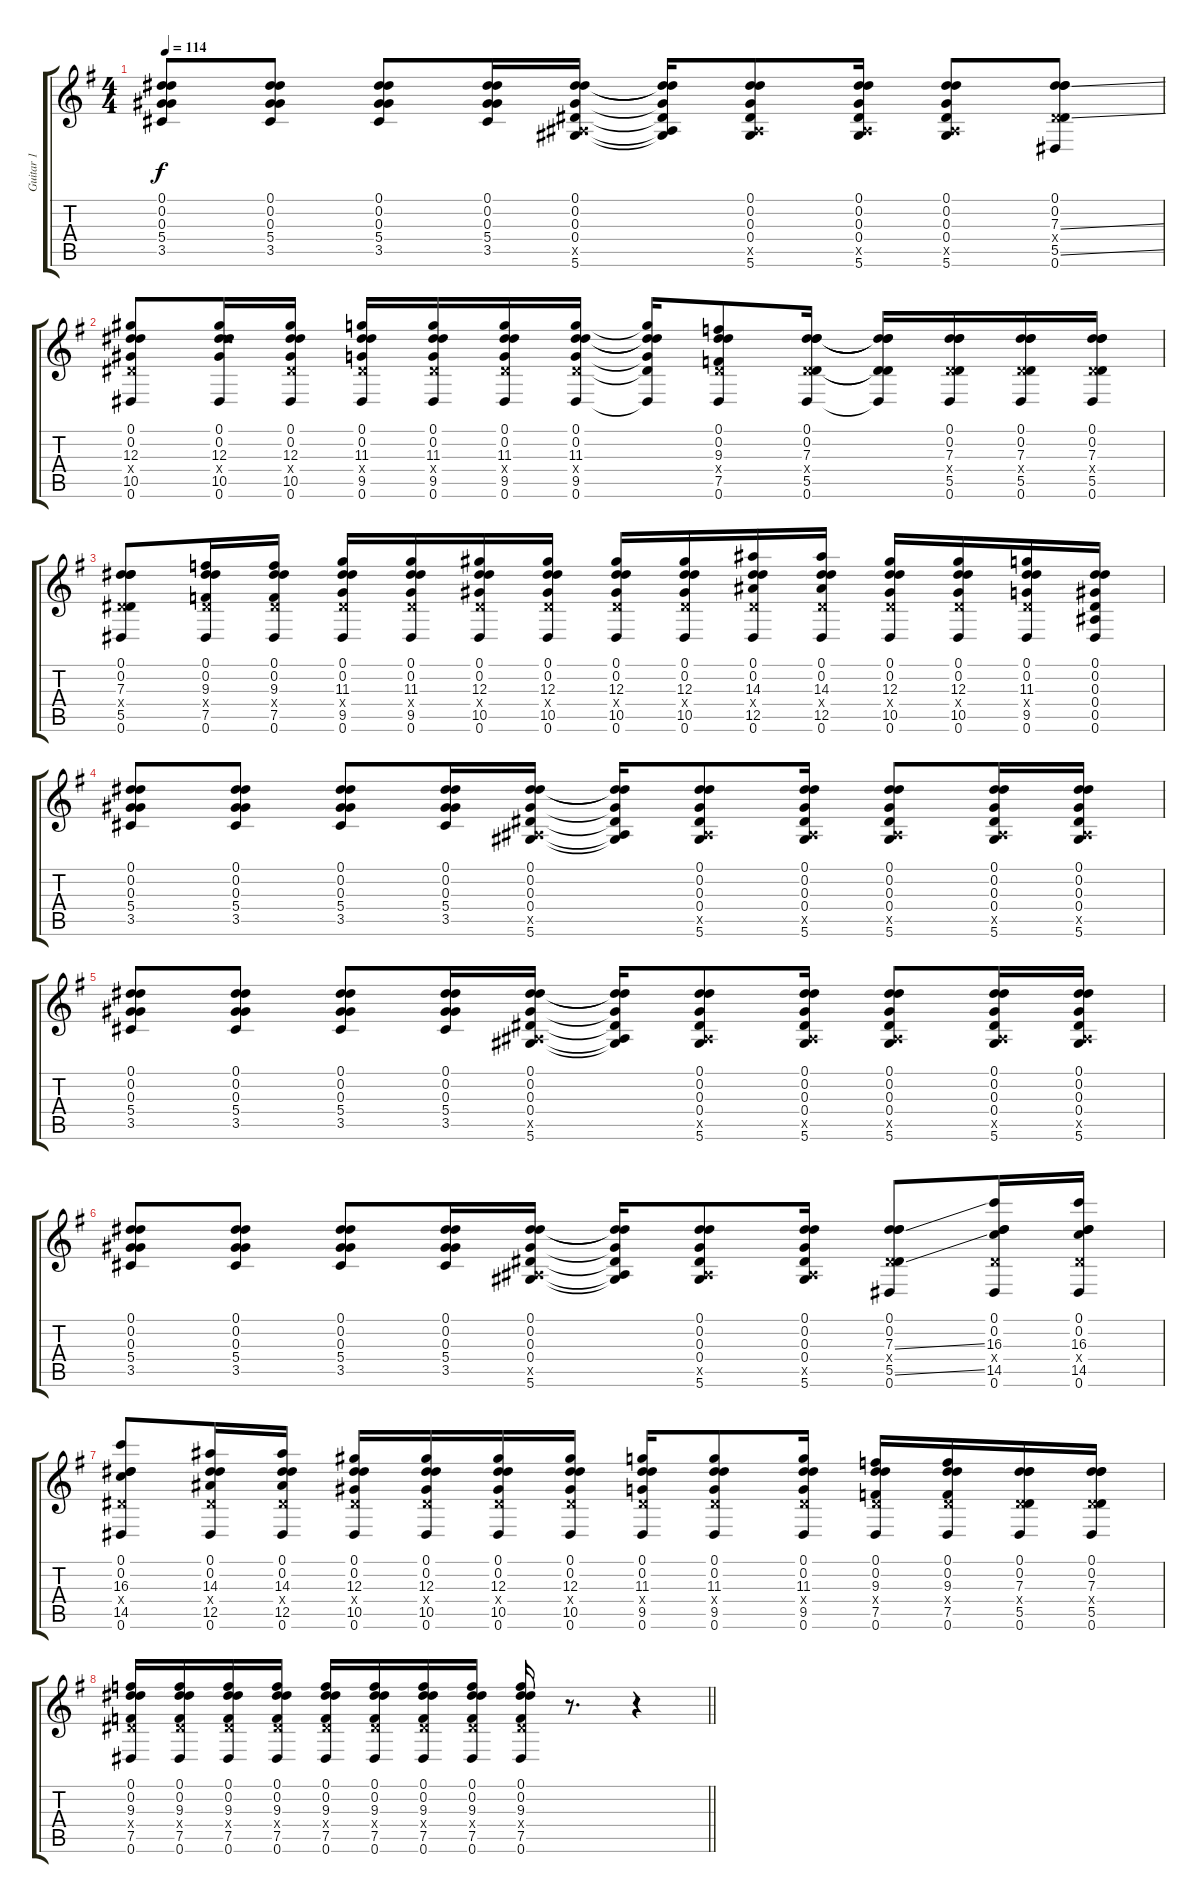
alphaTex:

\track ("Guitar 1" "Guitar 1") {instrument acousticguitarsteel}
\staff {score tabs}
\tuning (Eb4 Eb4 Ab3 Eb3 Bb2 Eb2) {hide}
\ts (4 4)
\tempo 114
\clef g2
\ks g
(0.1 0.2 0.3 5.4 3.5).8{dy f} (0.1 0.2 0.3 5.4 3.5).8 (0.1 0.2 0.3 5.4 3.5).8 (0.1 0.2 0.3 5.4 3.5).16 (0.1 0.2 0.3 0.4 0.5{x} 5.6).16 (0.1{t} 0.2{t} 0.3{t} 0.4{t} 0.5{t} 5.6{t}).16 (0.1 0.2 0.3 0.4 0.5{x} 5.6).8 (0.1 0.2 0.3 0.4 0.5{x} 5.6).16 (0.1 0.2 0.3 0.4 0.5{x} 5.6).8 (0.1 0.2 7.3{ss} 0.4{x} 5.5{ss} 0.6).8 |
(0.1 0.2 12.3 0.4{x} 10.5 0.6).8 (0.1 0.2 12.3 12.4{x} 10.5 0.6).16 (0.1 0.2 12.3 0.4{x} 10.5 0.6).16 (0.1 0.2 11.3 0.4{x} 9.5 0.6).16 (0.1 0.2 11.3 0.4{x} 9.5 0.6).16 (0.1 0.2 11.3 0.4{x} 9.5 0.6).16 (0.1 0.2 11.3 0.4{x} 9.5 0.6).16 (0.1{t} 0.2{t} 11.3{t} 0.4{t} 9.5{t} 0.6{t}).16 (0.1 0.2 9.3 0.4{x} 7.5 0.6).8 (0.1 0.2 7.3 0.4{x} 5.5 0.6).16 (0.1{t} 0.2{t} 7.3{t} 0.4{t} 5.5{t} 0.6{t}).16 (0.1 0.2 7.3 0.4{x} 5.5 0.6).16 (0.1 0.2 7.3 0.4{x} 5.5 0.6).16 (0.1 0.2 7.3 0.4{x} 5.5 0.6).16 |
(0.1 0.2 7.3 0.4{x} 5.5 0.6).8 (0.1 0.2 9.3 0.4{x} 7.5 0.6).16 (0.1 0.2 9.3 0.4{x} 7.5 0.6).16 (0.1 0.2 11.3 0.4{x} 9.5 0.6).16 (0.1 0.2 11.3 0.4{x} 9.5 0.6).16 (0.1 0.2 12.3 0.4{x} 10.5 0.6).16 (0.1 0.2 12.3 0.4{x} 10.5 0.6).16 (0.1 0.2 12.3 0.4{x} 10.5 0.6).16 (0.1 0.2 12.3 0.4{x} 10.5 0.6).16 (0.1 0.2 14.3 0.4{x} 12.5 0.6).16 (0.1 0.2 14.3 0.4{x} 12.5 0.6).16 (0.1 0.2 12.3 0.4{x} 10.5 0.6).16 (0.1 0.2 12.3 0.4{x} 10.5 0.6).16 (0.1 0.2 11.3 0.4{x} 9.5 0.6).16 (0.1 0.2 0.3 0.4 0.5 0.6).16 |
(0.1 0.2 0.3 5.4 3.5).8 (0.1 0.2 0.3 5.4 3.5).8 (0.1 0.2 0.3 5.4 3.5).8 (0.1 0.2 0.3 5.4 3.5).16 (0.1 0.2 0.3 0.4 0.5{x} 5.6).16 (0.1{t} 0.2{t} 0.3{t} 0.4{t} 0.5{t} 5.6{t}).16 (0.1 0.2 0.3 0.4 0.5{x} 5.6).8 (0.1 0.2 0.3 0.4 0.5{x} 5.6).16 (0.1 0.2 0.3 0.4 0.5{x} 5.6).8 (0.1 0.2 0.3 0.4 0.5{x} 5.6).16 (0.1 0.2 0.3 0.4 0.5{x} 5.6).16 |
(0.1 0.2 0.3 5.4 3.5).8 (0.1 0.2 0.3 5.4 3.5).8 (0.1 0.2 0.3 5.4 3.5).8 (0.1 0.2 0.3 5.4 3.5).16 (0.1 0.2 0.3 0.4 0.5{x} 5.6).16 (0.1{t} 0.2{t} 0.3{t} 0.4{t} 0.5{t} 5.6{t}).16 (0.1 0.2 0.3 0.4 0.5{x} 5.6).8 (0.1 0.2 0.3 0.4 0.5{x} 5.6).16 (0.1 0.2 0.3 0.4 0.5{x} 5.6).8 (0.1 0.2 0.3 0.4 0.5{x} 5.6).16 (0.1 0.2 0.3 0.4 0.5{x} 5.6).16 |
(0.1 0.2 0.3 5.4 3.5).8 (0.1 0.2 0.3 5.4 3.5).8 (0.1 0.2 0.3 5.4 3.5).8 (0.1 0.2 0.3 5.4 3.5).16 (0.1 0.2 0.3 0.4 0.5{x} 5.6).16 (0.1{t} 0.2{t} 0.3{t} 0.4{t} 0.5{t} 5.6{t}).16 (0.1 0.2 0.3 0.4 0.5{x} 5.6).8 (0.1 0.2 0.3 0.4 0.5{x} 5.6).16 (0.1 0.2 7.3{ss} 0.4{x} 5.5{ss} 0.6).8 (0.1 0.2 16.3 0.4{x} 14.5 0.6).16 (0.1 0.2 16.3 0.4{x} 14.5 0.6).16 |
(0.1 0.2 16.3 0.4{x} 14.5 0.6).8 (0.1 0.2 14.3 0.4{x} 12.5 0.6).16 (0.1 0.2 14.3 0.4{x} 12.5 0.6).16 (0.1 0.2 12.3 0.4{x} 10.5 0.6).16 (0.1 0.2 12.3 0.4{x} 10.5 0.6).16 (0.1 0.2 12.3 0.4{x} 10.5 0.6).16 (0.1 0.2 12.3 0.4{x} 10.5 0.6).16 (0.1 0.2 11.3 0.4{x} 9.5 0.6).16 (0.1 0.2 11.3 0.4{x} 9.5 0.6).8 (0.1 0.2 11.3 0.4{x} 9.5 0.6).16 (0.1 0.2 9.3 0.4{x} 7.5 0.6).16 (0.1 0.2 9.3 0.4{x} 7.5 0.6).16 (0.1 0.2 7.3 0.4{x} 5.5 0.6).16 (0.1 0.2 7.3 0.4{x} 5.5 0.6).16 |
\barLineRight lightlight
(0.1 0.2 9.3 0.4{x} 7.5 0.6).16 (0.1 0.2 9.3 0.4{x} 7.5 0.6).16 (0.1 0.2 9.3 0.4{x} 7.5 0.6).16 (0.1 0.2 9.3 0.4{x} 7.5 0.6).16 (0.1 0.2 9.3 0.4{x} 7.5 0.6).16 (0.1 0.2 9.3 0.4{x} 7.5 0.6).16 (0.1 0.2 9.3 0.4{x} 7.5 0.6).16 (0.1 0.2 9.3 0.4{x} 7.5 0.6).16 (0.1 0.2 9.3 0.4{x} 7.5 0.6).16 r.8{d} r.4
